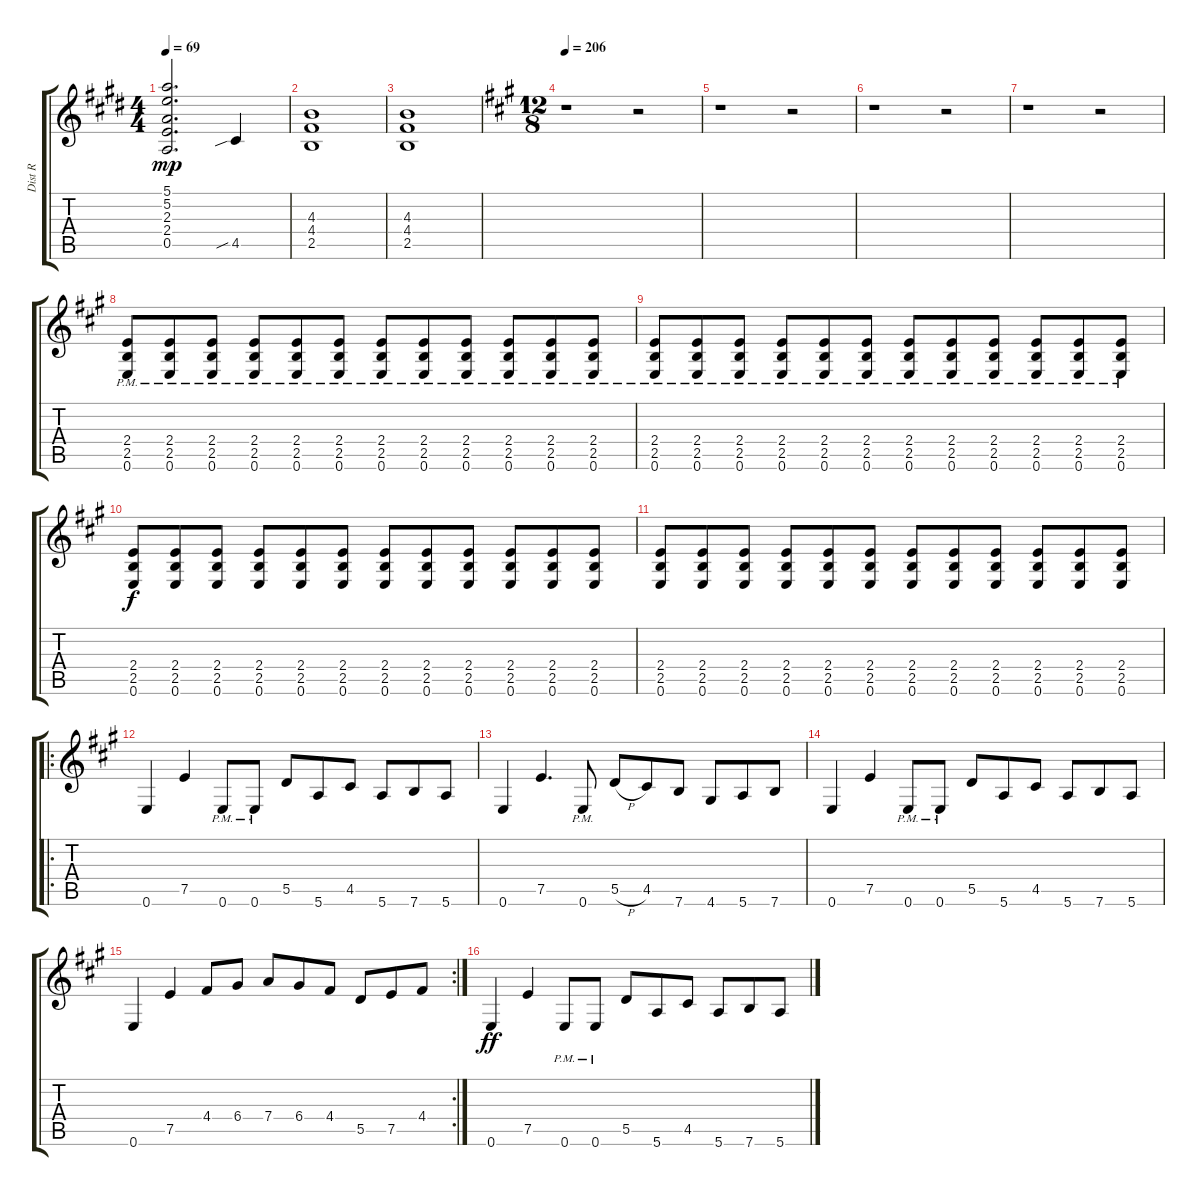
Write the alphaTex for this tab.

\track ("Dist R" "Dist R") {mute instrument distortionguitar}
\staff {score tabs}
\tuning (E4 B3 G3 D3 A2 E2) {hide}
\ts (4 4)
\tempo 69
\clef g2
\ks e
(5.1 5.2 2.3 2.4 0.5).2{d dy mp} 4.5{sib}.4 |
(4.3 4.4 2.5).1 |
(4.3 4.4 2.5).1 |
\ts (12 8)
\tempo 206
\ks a
r.1 r.2 |
r.1 r.2 |
r.1 r.2 |
r.1 r.2 |
(2.4{pm} 2.5{pm} 0.6{pm}).8 (2.4{pm} 2.5{pm} 0.6{pm}).8 (2.4{pm} 2.5{pm} 0.6{pm}).8 (2.4{pm} 2.5{pm} 0.6{pm}).8 (2.4{pm} 2.5{pm} 0.6{pm}).8 (2.4{pm} 2.5{pm} 0.6{pm}).8 (2.4{pm} 2.5{pm} 0.6{pm}).8 (2.4{pm} 2.5{pm} 0.6{pm}).8 (2.4{pm} 2.5{pm} 0.6{pm}).8 (2.4{pm} 2.5{pm} 0.6{pm}).8 (2.4{pm} 2.5{pm} 0.6{pm}).8 (2.4{pm} 2.5{pm} 0.6{pm}).8 |
(2.4{pm} 2.5{pm} 0.6{pm}).8 (2.4{pm} 2.5{pm} 0.6{pm}).8 (2.4{pm} 2.5{pm} 0.6{pm}).8 (2.4{pm} 2.5{pm} 0.6{pm}).8 (2.4{pm} 2.5{pm} 0.6{pm}).8 (2.4{pm} 2.5{pm} 0.6{pm}).8 (2.4{pm} 2.5{pm} 0.6{pm}).8 (2.4{pm} 2.5{pm} 0.6{pm}).8 (2.4{pm} 2.5{pm} 0.6{pm}).8 (2.4{pm} 2.5{pm} 0.6{pm}).8 (2.4{pm} 2.5{pm} 0.6{pm}).8 (2.4{pm} 2.5{pm} 0.6{pm}).8 |
(2.4 2.5 0.6).8{dy f} (2.4 2.5 0.6).8 (2.4 2.5 0.6).8 (2.4 2.5 0.6).8 (2.4 2.5 0.6).8 (2.4 2.5 0.6).8 (2.4 2.5 0.6).8 (2.4 2.5 0.6).8 (2.4 2.5 0.6).8 (2.4 2.5 0.6).8 (2.4 2.5 0.6).8 (2.4 2.5 0.6).8 |
(2.4 2.5 0.6).8 (2.4 2.5 0.6).8 (2.4 2.5 0.6).8 (2.4 2.5 0.6).8 (2.4 2.5 0.6).8 (2.4 2.5 0.6).8 (2.4 2.5 0.6).8 (2.4 2.5 0.6).8 (2.4 2.5 0.6).8 (2.4 2.5 0.6).8 (2.4 2.5 0.6).8 (2.4 2.5 0.6).8 |
\ro
0.6.4 7.5.4 0.6{pm}.8 0.6{pm}.8 5.5.8 5.6.8 4.5.8 5.6.8 7.6.8 5.6.8 |
0.6.4 7.5.4{d} 0.6{pm}.8 5.5{h}.8 4.5.8 7.6.8 4.6.8 5.6.8 7.6.8 |
0.6.4 7.5.4 0.6{pm}.8 0.6{pm}.8 5.5.8 5.6.8 4.5.8 5.6.8 7.6.8 5.6.8 |
\rc 2
0.6.4 7.5.4 4.4.8 6.4.8 7.4.8 6.4.8 4.4.8 5.5.8 7.5.8 4.4.8 |
0.6.4{dy ff} 7.5.4 0.6{pm}.8 0.6{pm}.8 5.5.8 5.6.8 4.5.8 5.6.8 7.6.8 5.6.8
